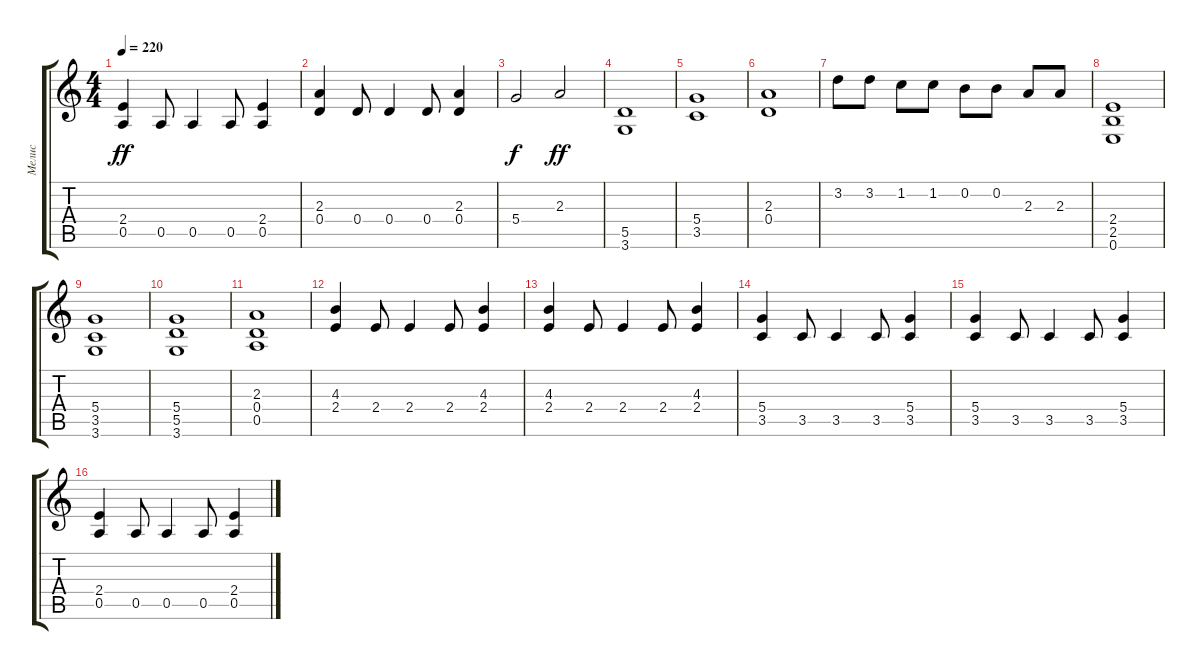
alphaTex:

\track ("Мелис" "Мелис") {instrument overdrivenguitar}
\staff {score tabs}
\tuning (E4 B3 G3 D3 A2 E2) {hide}
\ts (4 4)
\tempo 220
\clef g2
\ks c
(2.4 0.5).4{dy ff} 0.5.8 0.5.4 0.5.8 (2.4 0.5).4 |
(2.3 0.4).4 0.4.8 0.4.4 0.4.8 (2.3 0.4).4 |
5.4.2{dy f} 2.3.2{dy ff} |
(5.5 3.6).1 |
(5.4 3.5).1 |
(2.3 0.4).1 |
3.2.8 3.2.8 1.2.8 1.2.8 0.2.8 0.2.8 2.3.8 2.3.8 |
(2.4 2.5 0.6).1 |
(5.4 3.5 3.6).1 |
(5.4 5.5 3.6).1 |
(2.3 0.4 0.5).1 |
(4.3 2.4).4 2.4.8 2.4.4 2.4.8 (4.3 2.4).4 |
(4.3 2.4).4 2.4.8 2.4.4 2.4.8 (4.3 2.4).4 |
(5.4 3.5).4 3.5.8 3.5.4 3.5.8 (5.4 3.5).4 |
(5.4 3.5).4 3.5.8 3.5.4 3.5.8 (5.4 3.5).4 |
(2.4 0.5).4 0.5.8 0.5.4 0.5.8 (2.4 0.5).4
